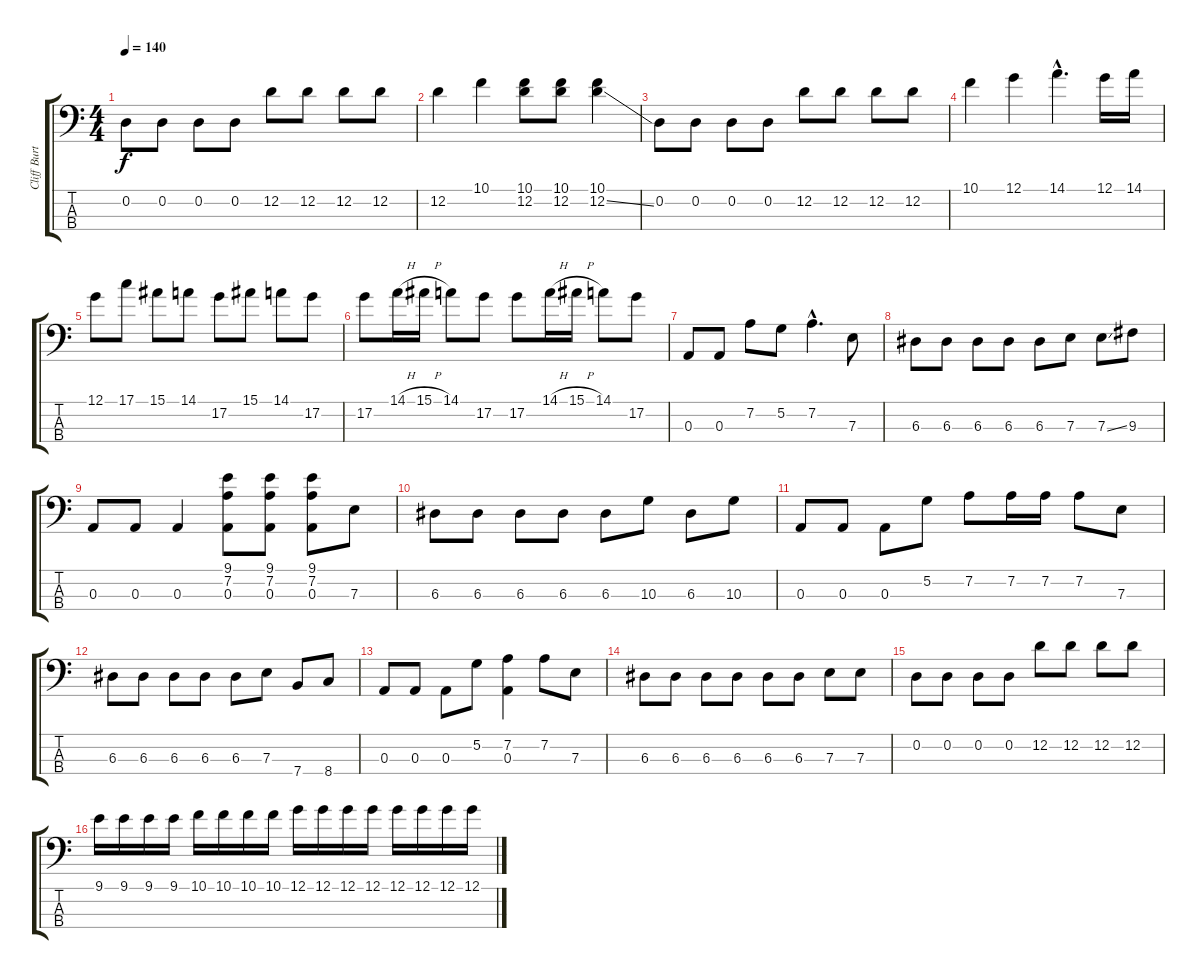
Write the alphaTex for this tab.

\track ("Cliff Burton (Bass)" "Cliff Burt") {instrument electricbassfinger}
\staff {score tabs}
\tuning (G2 D2 A1 E1) {hide}
\ts (4 4)
\tempo 140
\clef f4
\ks c
0.2.8{dy f volume 12 instrument overdrivenguitar} 0.2.8 0.2.8 0.2.8 12.2.8 12.2.8 12.2.8 12.2.8 |
12.2.4{volume 12 instrument overdrivenguitar} 10.1.4 (10.1 12.2).8 (10.1 12.2).8 (10.1 12.2{ss}).4 |
0.2.8{volume 12 instrument overdrivenguitar} 0.2.8 0.2.8 0.2.8 12.2.8 12.2.8 12.2.8 12.2.8 |
10.1.4{volume 12 instrument overdrivenguitar} 12.1.4 14.1{hac}.4{d} 12.1.16 14.1.16 |
12.1.8{volume 12 instrument overdrivenguitar} 17.1.8 15.1.8 14.1.8 17.2.8 15.1.8 14.1.8 17.2.8 |
17.2.8{volume 12 instrument overdrivenguitar} 14.1{h}.16 15.1{h}.16 14.1.8 17.2.8 17.2.8 14.1{h}.16 15.1{h}.16 14.1.8 17.2.8 |
0.3.8{volume 12 instrument overdrivenguitar} 0.3.8 7.2.8 5.2.8 7.2{hac}.4{d} 7.3.8 |
6.3.8{volume 12 instrument overdrivenguitar} 6.3.8 6.3.8 6.3.8 6.3.8 7.3.8 7.3{ss}.8 9.3.8 |
0.3.8{volume 12 instrument overdrivenguitar} 0.3.8 0.3.4 (9.1 7.2 0.3).8 (9.1 7.2 0.3).8 (9.1 7.2 0.3).8 7.3.8 |
6.3.8{volume 12 instrument overdrivenguitar} 6.3.8 6.3.8 6.3.8 6.3.8 10.3.8 6.3.8 10.3.8 |
0.3.8{volume 12 instrument overdrivenguitar} 0.3.8 0.3.8 5.2.8 7.2.8 7.2.16 7.2.16 7.2.8 7.3.8 |
6.3.8{volume 12 instrument overdrivenguitar} 6.3.8 6.3.8 6.3.8 6.3.8 7.3.8 7.4.8 8.4.8 |
0.3.8 0.3.8 0.3.8 5.2.8{volume 12 instrument distortionguitar} (7.2 0.3).4 7.2.8 7.3.8 |
6.3.8{volume 12 instrument overdrivenguitar} 6.3.8 6.3.8 6.3.8 6.3.8 6.3.8 7.3.8 7.3.8 |
0.2.8{volume 12 instrument overdrivenguitar} 0.2.8 0.2.8 0.2.8 12.2.8 12.2.8 12.2.8 12.2.8 |
9.1.16{volume 12 instrument distortionguitar} 9.1.16 9.1.16 9.1.16 10.1.16 10.1.16 10.1.16 10.1.16 12.1.16 12.1.16 12.1.16 12.1.16 12.1.16 12.1.16 12.1.16 12.1.16
